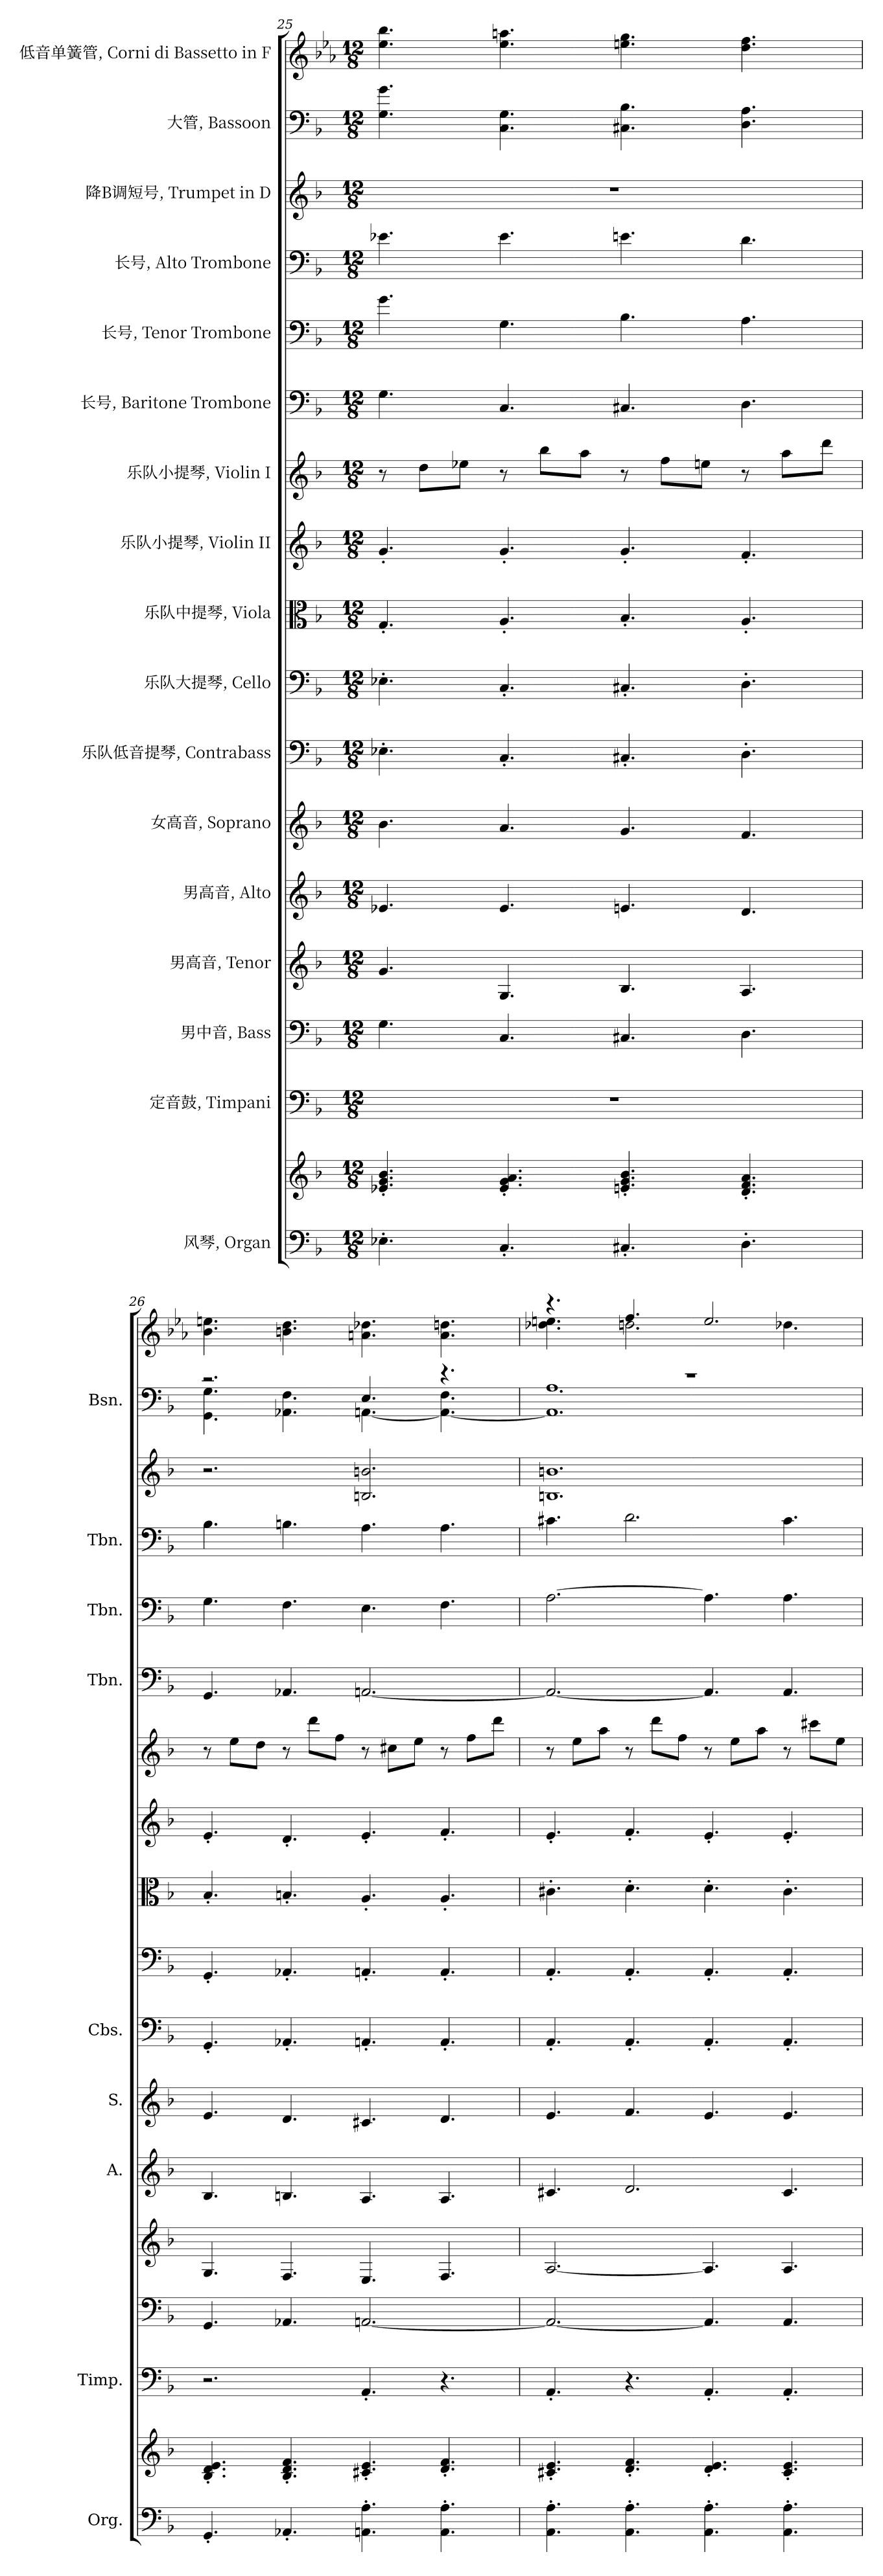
**kern	**kern	**kern	**kern	**kern	**kern	**kern	**kern	**kern	**kern	**kern	**kern	**kern	**kern	**kern	**kern	**kern	**kern
*part17	*part17	*part16	*part15	*part14	*part13	*part12	*part11	*part10	*part9	*part8	*part7	*part6	*part5	*part4	*part3	*part2	*part1
*staff18	*staff17	*staff16	*staff15	*staff14	*staff13	*staff12	*staff11	*staff10	*staff9	*staff8	*staff7	*staff6	*staff5	*staff4	*staff3	*staff2	*staff1
*I"风琴, Organ	*	*I"定音鼓, Timpani	*I"男中音, Bass	*I"男高音, Tenor	*I"男高音, Alto	*I"女高音, Soprano	*I"乐队低音提琴, Contrabass	*I"乐队大提琴, Cello	*I"乐队中提琴, Viola	*I"乐队小提琴, Violin II	*I"乐队小提琴, Violin I	*I"长号, Baritone Trombone	*I"长号, Tenor Trombone	*I"长号, Alto Trombone	*I"降B调短号, Trumpet in D	*I"大管, Bassoon	*I"低音单簧管, Corni di Bassetto in F
*I'Org.	*	*I'Timp.	*	*	*I'A.	*I'S.	*I'Cbs.	*	*	*	*	*I'Tbn.	*I'Tbn.	*I'Tbn.	*	*I'Bsn.	*
!!LO:PB:g=z
*clefF4	*clefG2	*clefF4	*clefF4	*clefG2	*clefG2	*clefG2	*clefF4	*clefF4	*clefC3	*clefG2	*clefG2	*clefF4	*clefF4	*clefF4	*clefG2	*clefF4	*clefG2
*	*	*	*	*	*	*	*ITrd7c12	*	*	*	*	*	*	*	*ITrd1c2	*	*ITrd8c14
*k[b-]	*k[b-]	*k[b-]	*k[b-]	*k[b-]	*k[b-]	*k[b-]	*k[b-]	*k[b-]	*k[b-]	*k[b-]	*k[b-]	*k[b-]	*k[b-]	*k[b-]	*k[b-e-a-]	*k[b-]	*k[b-e-a-]
*M12/8	*M12/8	*M12/8	*M12/8	*M12/8	*M12/8	*M12/8	*M12/8	*M12/8	*M12/8	*M12/8	*M12/8	*M12/8	*M12/8	*M12/8	*M12/8	*M12/8	*M12/8
=25	=25	=25	=25	=25	=25	=25	=25	=25	=25	=25	=25	=25	=25	=25	=25	=25	=25
4.E-X'\	4.e-X/' 4.g/' 4.b-/'	1.r	4.G\	4.g/	4.e-X/	4.b-\	4.EE-X'\	4.E-X'\	4.G'/	4.g'/	8r	4.G\	4.g\	4.e-X\	1.r	4.G\ 4.g\	4.e-\ 4.b-\
.	.	.	.	.	.	.	.	.	.	.	8dd\L	.	.	.	.	.	.
.	.	.	.	.	.	.	.	.	.	.	8ee-X\J	.	.	.	.	.	.
4.C'/	4.e-/' 4.g/' 4.a/'	.	4.C/	4.G/	4.e-/	4.a/	4.CC'/	4.C'/	4.A'/	4.g'/	8r	4.C/	4.G\	4.e-\	.	4.C\ 4.G\	4.e-\ 4.an\
.	.	.	.	.	.	.	.	.	.	.	8bb-\L	.	.	.	.	.	.
.	.	.	.	.	.	.	.	.	.	.	8aa\J	.	.	.	.	.	.
4.C#X'/	4.en/' 4.g/' 4.b-/'	.	4.C#X/	4.B-/	4.en/	4.g/	4.CC#X'/	4.C#X'/	4.B-'/	4.g'/	8r	4.C#X/	4.B-\	4.en\	.	4.C#X\ 4.B-\	4.en\ 4.g\
.	.	.	.	.	.	.	.	.	.	.	8ff\L	.	.	.	.	.	.
.	.	.	.	.	.	.	.	.	.	.	8een\J	.	.	.	.	.	.
4.D'\	4.d/' 4.f/' 4.a/'	.	4.D\	4.A/	4.d/	4.f/	4.DD'\	4.D'\	4.A'/	4.f'/	8r	4.D\	4.A\	4.d\	.	4.D\ 4.A\	4.d\ 4.f\
.	.	.	.	.	.	.	.	.	.	.	8aa\L	.	.	.	.	.	.
.	.	.	.	.	.	.	.	.	.	.	8ddd\J	.	.	.	.	.	.
=26	=26	=26	=26	=26	=26	=26	=26	=26	=26	=26	=26	=26	=26	=26	=26	=26	=26
*	*	*	*	*	*	*	*	*	*	*	*	*	*	*	*	*^	*
4.GG'/	4.B-/' 4.d/' 4.e/'	2.r	4.GG/	4.G/	4.B-/	4.e/	4.GGG'/	4.GG'/	4.B-'/	4.e'/	8r	4.GG/	4.G\	4.B-\	2.r	2.r	4.GG\ 4.G\	4.B-\ 4.en\
.	.	.	.	.	.	.	.	.	.	.	8ee\L	.	.	.	.	.	.	.
.	.	.	.	.	.	.	.	.	.	.	8dd\J	.	.	.	.	.	.	.
4.AA-X'/	4.B-/' 4.d/' 4.f/'	.	4.AA-X/	4.F/	4.Bn/	4.d/	4.AAA-X'/	4.AA-X'/	4.Bn'/	4.d'/	8r	4.AA-X/	4.F\	4.Bn\	.	.	4.AA-X\ 4.F\	4.Bn\ 4.d\
.	.	.	.	.	.	.	.	.	.	.	8ddd\L	.	.	.	.	.	.	.
.	.	.	.	.	.	.	.	.	.	.	8ff\J	.	.	.	.	.	.	.
4.AAn\' 4.A\'	4.c#X/' 4.e/'	4.AA'/	[2.AAn/	4.E/	4.A/	4.c#X/	4.AAAn'/	4.AAn'/	4.A'/	4.e'/	8r	[2.AAn/	4.E\	4.A\	2.An/ 2.an/	4.E/	[4.AAn\	4.An\ 4.d-X\
.	.	.	.	.	.	.	.	.	.	.	8cc#X\L	.	.	.	.	.	.	.
.	.	.	.	.	.	.	.	.	.	.	8ee\J	.	.	.	.	.	.	.
4.AA\' 4.A\'	4.d/' 4.f/'	4.r	.	4.F/	4.A/	4.d/	4.AAA'/	4.AA'/	4.A'/	4.f'/	8r	.	4.F\	4.A\	.	4.r	4.AA\_ 4.F\	4.A\ 4.dn\
.	.	.	.	.	.	.	.	.	.	.	8ff\L	.	.	.	.	.	.	.
.	.	.	.	.	.	.	.	.	.	.	8ddd\J	.	.	.	.	.	.	.
=27	=27	=27	=27	=27	=27	=27	=27	=27	=27	=27	=27	=27	=27	=27	=27	=27	=27	=27
*	*	*	*	*	*	*	*	*	*	*	*	*	*	*	*	*	*	*^
4.AA\' 4.A\'	4.c#X/' 4.e/'	4.AA'/	2.AA/_	[2.A/	4.c#X/	4.e/	4.AAA'/	4.AA'/	4.c#X'\	4.e'/	8r	2.AA/_	[2.A\	4.c#X\	1.An 1.an	1.r	1.AA] 1.A	4.r	4.d-X\ 4.en\
.	.	.	.	.	.	.	.	.	.	.	8ee\L	.	.	.	.	.	.	.	.
.	.	.	.	.	.	.	.	.	.	.	8aa\J	.	.	.	.	.	.	.	.
4.AA\' 4.A\'	4.d/' 4.f/'	4.r	.	.	2.d/	4.f/	4.AAA'/	4.AA'/	4.d'\	4.f'/	8r	.	.	2.d\	.	.	.	4.f/	2.dn\
.	.	.	.	.	.	.	.	.	.	.	8ddd\L	.	.	.	.	.	.	.	.
.	.	.	.	.	.	.	.	.	.	.	8ff\J	.	.	.	.	.	.	.	.
4.AA\' 4.A\'	4.d/' 4.e/'	4.AA'/	4.AA/]	4.A/]	.	4.e/	4.AAA'/	4.AA'/	4.d'\	4.e'/	8r	4.AA/]	4.A\]	.	.	.	.	2.e/	.
.	.	.	.	.	.	.	.	.	.	.	8ee\L	.	.	.	.	.	.	.	.
.	.	.	.	.	.	.	.	.	.	.	8aa\J	.	.	.	.	.	.	.	.
4.AA\' 4.A\'	4.c#/' 4.e/'	4.AA'/	4.AA/	4.A/	4.c#/	4.e/	4.AAA'/	4.AA'/	4.c#'\	4.e'/	8r	4.AA/	4.A\	4.c#\	.	.	.	.	4.d-X\
.	.	.	.	.	.	.	.	.	.	.	8ccc#X\L	.	.	.	.	.	.	.	.
.	.	.	.	.	.	.	.	.	.	.	8ee\J	.	.	.	.	.	.	.	.
*	*	*	*	*	*	*	*	*	*	*	*	*	*	*	*	*v	*v	*	*
*	*	*	*	*	*	*	*	*	*	*	*	*	*	*	*	*	*v	*v
=	=	=	=	=	=	=	=	=	=	=	=	=	=	=	=	=	=
*-	*-	*-	*-	*-	*-	*-	*-	*-	*-	*-	*-	*-	*-	*-	*-	*-	*-
